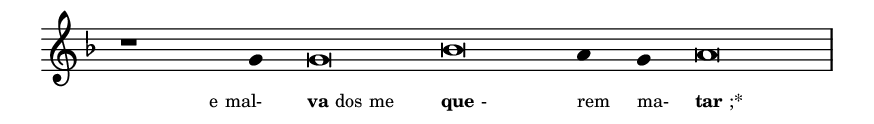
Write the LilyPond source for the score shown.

\version "2.20.0"
#(set! paper-alist (cons '("linha" . (cons (* 148 mm) (* 21 mm))) paper-alist))

\paper {
  #(set-paper-size "linha")
  ragged-right = ##f
}

\language "portugues"

%†

estrofea = {
  \chords{
    \cadenzaOn
%harmonia
%  r1 r4 do\breve sol:m~ sol4:m sol:m re\breve:m
%/harmonia
  }
  \fixed do' {
    \key fa \major
    \cadenzaOn
%recitação
    r1 sol4 sol\breve sib la4 sol la\breve \bar "|"
%/recitação
  }
  \addlyrics {
    \teeny
    \tweak self-alignment-X #1  \markup{e mal-}
    \tweak self-alignment-X #-1 \markup{\bold{va}dos me}
    \tweak self-alignment-X #-1 \markup{\bold{que}-}
    \tweak self-alignment-X #-1  \markup{rem}
    \tweak self-alignment-X #-1  \markup{ma-}
    \tweak self-alignment-X #-1 \markup{\bold{tar};*}
  }
}

\book {
  \paper {
      indent = 0\mm
  }
    \header {
      %piece = "A"
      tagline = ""
    }
  \score {
    \new Staff <<
      \new Voice = "melody" \estrofea
    >>
    \layout {
      %indent = 0\cm
      \context {
        \Staff
        \remove "Time_signature_engraver"
        \hide Stem
      }
    }
  }
}
